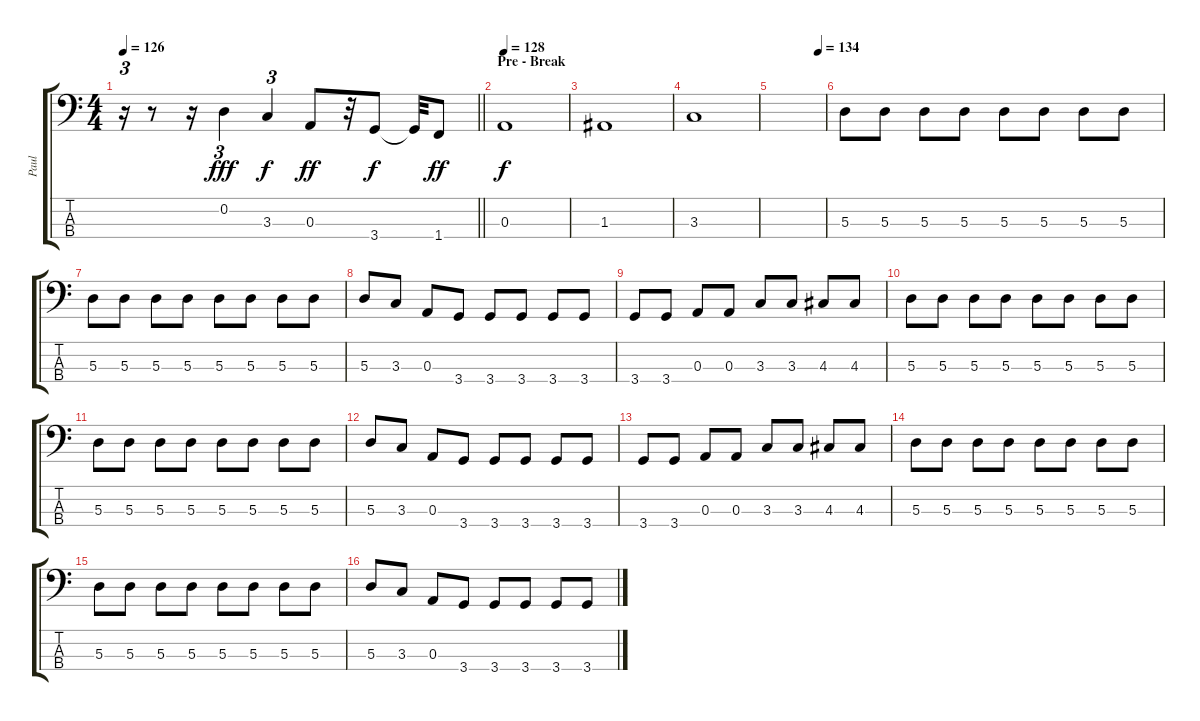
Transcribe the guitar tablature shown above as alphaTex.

\track ("Paul" "Paul") {instrument electricbassfinger}
\staff {score tabs}
\tuning (G2 D2 A1 E1) {hide}
\ts (4 4)
\tempo 126
\clef f4
\barLineRight lightlight
\ks c
r.16{tu (3 2) dy f} r.8 r.16 0.2.4{tu (3 2) dy fff} 3.3.4{tu (3 2) dy f} 0.3.8{dy ff} r.32 3.4.8{dy f} 3.4{t}.32 1.4.8{dy ff} |
\section ("" "Pre - Break")
\tempo 128
0.3.1{dy f} |
1.3.1 |
3.3.1 |
\tempo (134 0.875)
|
5.3.8 5.3.8 5.3.8 5.3.8 5.3.8 5.3.8 5.3.8 5.3.8 |
5.3.8 5.3.8 5.3.8 5.3.8 5.3.8 5.3.8 5.3.8 5.3.8 |
5.3.8 3.3.8 0.3.8 3.4.8 3.4.8 3.4.8 3.4.8 3.4.8 |
3.4.8 3.4.8 0.3.8 0.3.8 3.3.8 3.3.8 4.3.8 4.3.8 |
5.3.8 5.3.8 5.3.8 5.3.8 5.3.8 5.3.8 5.3.8 5.3.8 |
5.3.8 5.3.8 5.3.8 5.3.8 5.3.8 5.3.8 5.3.8 5.3.8 |
5.3.8 3.3.8 0.3.8 3.4.8 3.4.8 3.4.8 3.4.8 3.4.8 |
3.4.8 3.4.8 0.3.8 0.3.8 3.3.8 3.3.8 4.3.8 4.3.8 |
5.3.8 5.3.8 5.3.8 5.3.8 5.3.8 5.3.8 5.3.8 5.3.8 |
5.3.8 5.3.8 5.3.8 5.3.8 5.3.8 5.3.8 5.3.8 5.3.8 |
5.3.8 3.3.8 0.3.8 3.4.8 3.4.8 3.4.8 3.4.8 3.4.8
